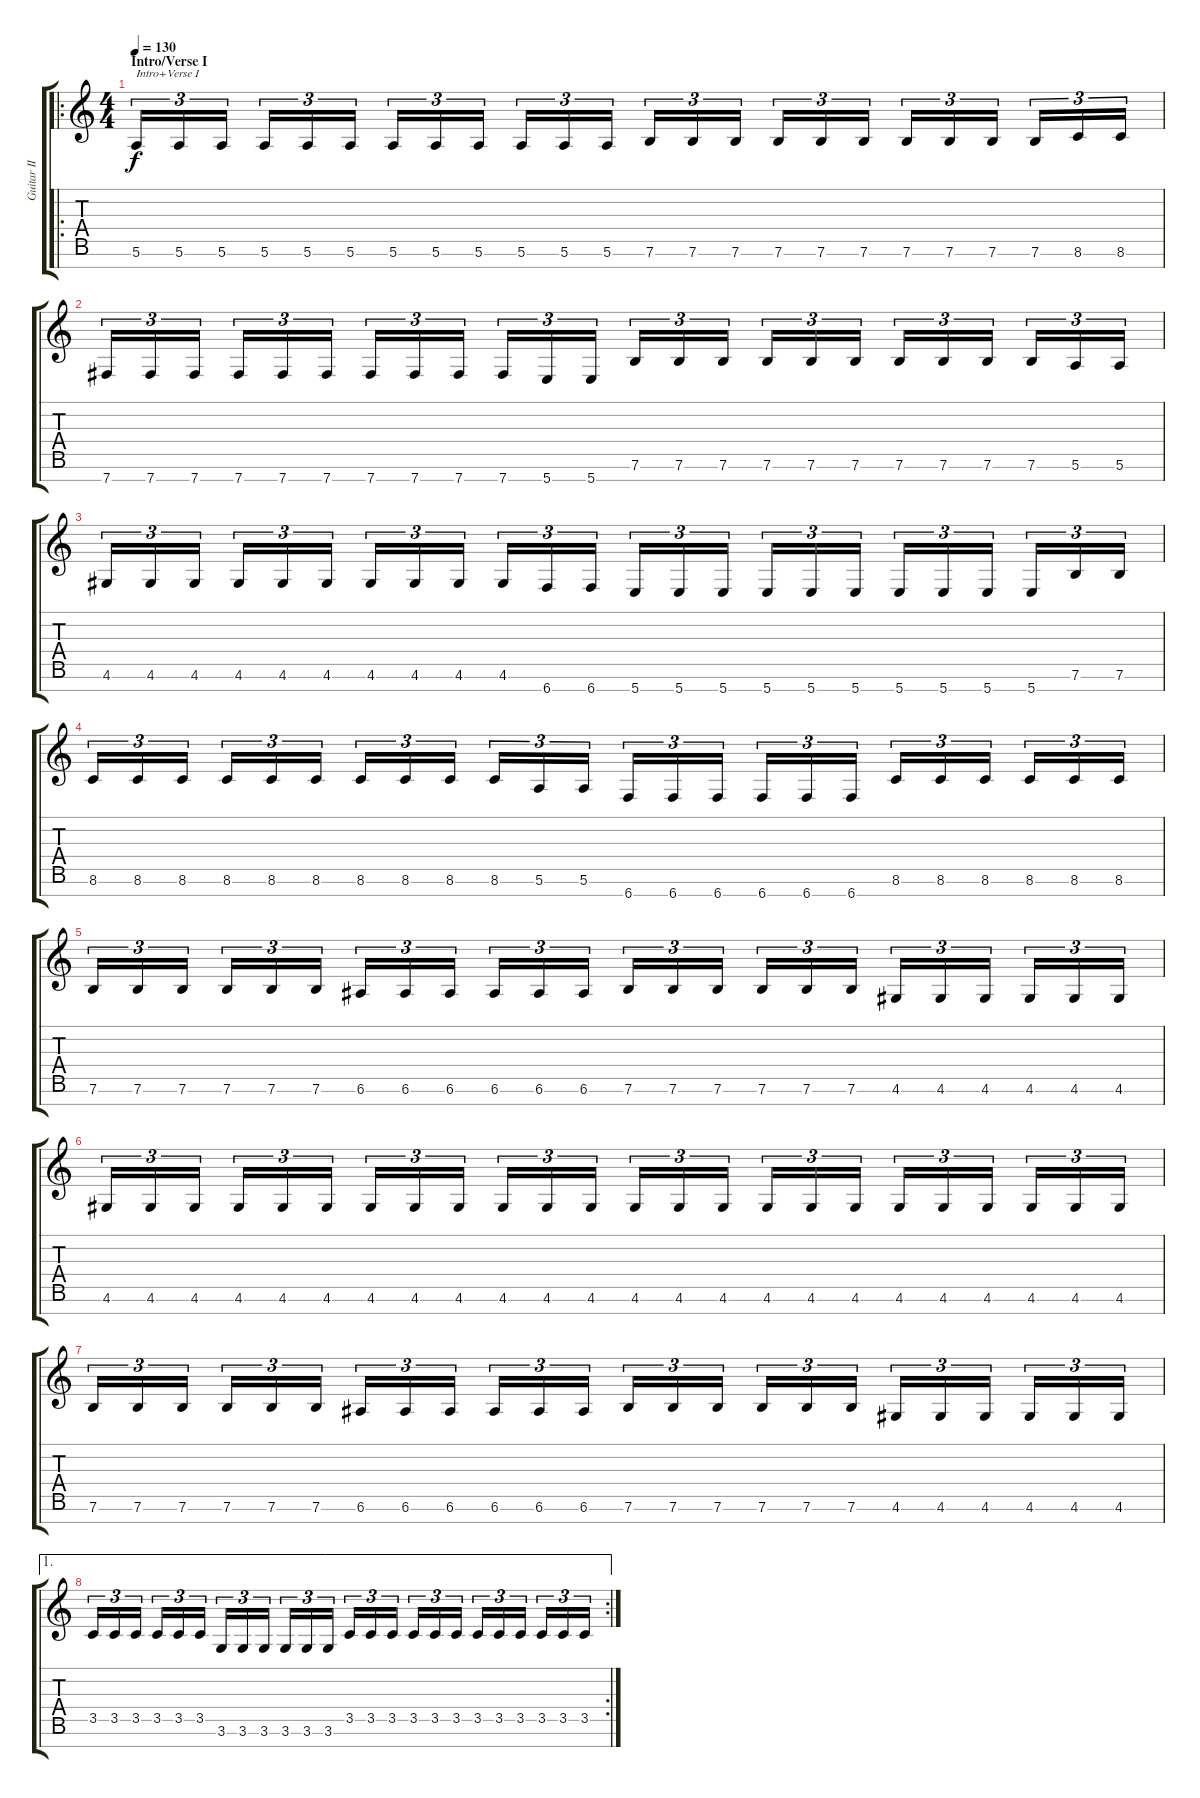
\track ("Guitar II [Samoth]" "Guitar II ") {instrument distortionguitar}
\staff {score tabs}
\tuning (E4 B3 G3 D3 A2 E2 B1) {hide}
\ro
\ts (4 4)
\section ("" "Intro/Verse I")
\tempo 130
\clef g2
\ks c
5.6.16{tu (3 2) txt "Intro+Verse I" dy f instrument distortionguitar} 5.6.16{tu (3 2)} 5.6.16{tu (3 2)} 5.6.16{tu (3 2)} 5.6.16{tu (3 2)} 5.6.16{tu (3 2)} 5.6.16{tu (3 2)} 5.6.16{tu (3 2)} 5.6.16{tu (3 2)} 5.6.16{tu (3 2)} 5.6.16{tu (3 2)} 5.6.16{tu (3 2)} 7.6.16{tu (3 2)} 7.6.16{tu (3 2)} 7.6.16{tu (3 2)} 7.6.16{tu (3 2)} 7.6.16{tu (3 2)} 7.6.16{tu (3 2)} 7.6.16{tu (3 2)} 7.6.16{tu (3 2)} 7.6.16{tu (3 2)} 7.6.16{tu (3 2)} 8.6.16{tu (3 2)} 8.6.16{tu (3 2)} |
7.7.16{tu (3 2)} 7.7.16{tu (3 2)} 7.7.16{tu (3 2)} 7.7.16{tu (3 2)} 7.7.16{tu (3 2)} 7.7.16{tu (3 2)} 7.7.16{tu (3 2)} 7.7.16{tu (3 2)} 7.7.16{tu (3 2)} 7.7.16{tu (3 2)} 5.7.16{tu (3 2)} 5.7.16{tu (3 2)} 7.6.16{tu (3 2)} 7.6.16{tu (3 2)} 7.6.16{tu (3 2)} 7.6.16{tu (3 2)} 7.6.16{tu (3 2)} 7.6.16{tu (3 2)} 7.6.16{tu (3 2)} 7.6.16{tu (3 2)} 7.6.16{tu (3 2)} 7.6.16{tu (3 2)} 5.6.16{tu (3 2)} 5.6.16{tu (3 2)} |
4.6.16{tu (3 2)} 4.6.16{tu (3 2)} 4.6.16{tu (3 2)} 4.6.16{tu (3 2)} 4.6.16{tu (3 2)} 4.6.16{tu (3 2)} 4.6.16{tu (3 2)} 4.6.16{tu (3 2)} 4.6.16{tu (3 2)} 4.6.16{tu (3 2)} 6.7.16{tu (3 2)} 6.7.16{tu (3 2)} 5.7.16{tu (3 2)} 5.7.16{tu (3 2)} 5.7.16{tu (3 2)} 5.7.16{tu (3 2)} 5.7.16{tu (3 2)} 5.7.16{tu (3 2)} 5.7.16{tu (3 2)} 5.7.16{tu (3 2)} 5.7.16{tu (3 2)} 5.7.16{tu (3 2)} 7.6.16{tu (3 2)} 7.6.16{tu (3 2)} |
8.6.16{tu (3 2)} 8.6.16{tu (3 2)} 8.6.16{tu (3 2)} 8.6.16{tu (3 2)} 8.6.16{tu (3 2)} 8.6.16{tu (3 2)} 8.6.16{tu (3 2)} 8.6.16{tu (3 2)} 8.6.16{tu (3 2)} 8.6.16{tu (3 2)} 5.6.16{tu (3 2)} 5.6.16{tu (3 2)} 6.7.16{tu (3 2)} 6.7.16{tu (3 2)} 6.7.16{tu (3 2)} 6.7.16{tu (3 2)} 6.7.16{tu (3 2)} 6.7.16{tu (3 2)} 8.6.16{tu (3 2)} 8.6.16{tu (3 2)} 8.6.16{tu (3 2)} 8.6.16{tu (3 2)} 8.6.16{tu (3 2)} 8.6.16{tu (3 2)} |
7.6.16{tu (3 2)} 7.6.16{tu (3 2)} 7.6.16{tu (3 2)} 7.6.16{tu (3 2)} 7.6.16{tu (3 2)} 7.6.16{tu (3 2)} 6.6.16{tu (3 2)} 6.6.16{tu (3 2)} 6.6.16{tu (3 2)} 6.6.16{tu (3 2)} 6.6.16{tu (3 2)} 6.6.16{tu (3 2)} 7.6.16{tu (3 2)} 7.6.16{tu (3 2)} 7.6.16{tu (3 2)} 7.6.16{tu (3 2)} 7.6.16{tu (3 2)} 7.6.16{tu (3 2)} 4.6.16{tu (3 2)} 4.6.16{tu (3 2)} 4.6.16{tu (3 2)} 4.6.16{tu (3 2)} 4.6.16{tu (3 2)} 4.6.16{tu (3 2)} |
4.6.16{tu (3 2)} 4.6.16{tu (3 2)} 4.6.16{tu (3 2)} 4.6.16{tu (3 2)} 4.6.16{tu (3 2)} 4.6.16{tu (3 2)} 4.6.16{tu (3 2)} 4.6.16{tu (3 2)} 4.6.16{tu (3 2)} 4.6.16{tu (3 2)} 4.6.16{tu (3 2)} 4.6.16{tu (3 2)} 4.6.16{tu (3 2)} 4.6.16{tu (3 2)} 4.6.16{tu (3 2)} 4.6.16{tu (3 2)} 4.6.16{tu (3 2)} 4.6.16{tu (3 2)} 4.6.16{tu (3 2)} 4.6.16{tu (3 2)} 4.6.16{tu (3 2)} 4.6.16{tu (3 2)} 4.6.16{tu (3 2)} 4.6.16{tu (3 2)} |
7.6.16{tu (3 2)} 7.6.16{tu (3 2)} 7.6.16{tu (3 2)} 7.6.16{tu (3 2)} 7.6.16{tu (3 2)} 7.6.16{tu (3 2)} 6.6.16{tu (3 2)} 6.6.16{tu (3 2)} 6.6.16{tu (3 2)} 6.6.16{tu (3 2)} 6.6.16{tu (3 2)} 6.6.16{tu (3 2)} 7.6.16{tu (3 2)} 7.6.16{tu (3 2)} 7.6.16{tu (3 2)} 7.6.16{tu (3 2)} 7.6.16{tu (3 2)} 7.6.16{tu (3 2)} 4.6.16{tu (3 2)} 4.6.16{tu (3 2)} 4.6.16{tu (3 2)} 4.6.16{tu (3 2)} 4.6.16{tu (3 2)} 4.6.16{tu (3 2)} |
\ae 1
\rc 2
3.5.16{tu (3 2)} 3.5.16{tu (3 2)} 3.5.16{tu (3 2)} 3.5.16{tu (3 2)} 3.5.16{tu (3 2)} 3.5.16{tu (3 2)} 3.6.16{tu (3 2)} 3.6.16{tu (3 2)} 3.6.16{tu (3 2)} 3.6.16{tu (3 2)} 3.6.16{tu (3 2)} 3.6.16{tu (3 2)} 3.5.16{tu (3 2)} 3.5.16{tu (3 2)} 3.5.16{tu (3 2)} 3.5.16{tu (3 2)} 3.5.16{tu (3 2)} 3.5.16{tu (3 2)} 3.5.16{tu (3 2)} 3.5.16{tu (3 2)} 3.5.16{tu (3 2)} 3.5.16{tu (3 2)} 3.5.16{tu (3 2)} 3.5.16{tu (3 2)}
